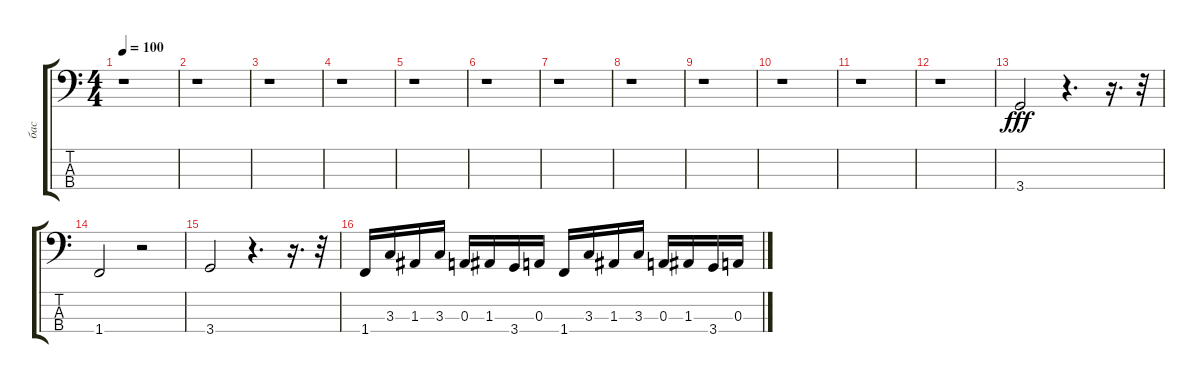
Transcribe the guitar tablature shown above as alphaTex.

\track ("бас" "бас") {instrument electricbasspick}
\staff {score tabs}
\tuning (G2 D2 A1 E1) {hide}
\ts (4 4)
\tempo 100
\clef f4
\ks c
r.1{dy fff instrument electricbasspick} |
r.1 |
r.1 |
r.1 |
r.1 |
r.1 |
r.1 |
r.1 |
r.1 |
r.1 |
r.1 |
r.1 |
3.4.2 r.4{d} r.16{d} r.32 |
1.4.2 r.2 |
3.4.2 r.4{d} r.16{d} r.32 |
1.4.16 3.3.16 1.3.16 3.3.16 0.3.16 1.3.16 3.4.16 0.3.16 1.4.16 3.3.16 1.3.16 3.3.16 0.3.16 1.3.16 3.4.16 0.3.16
